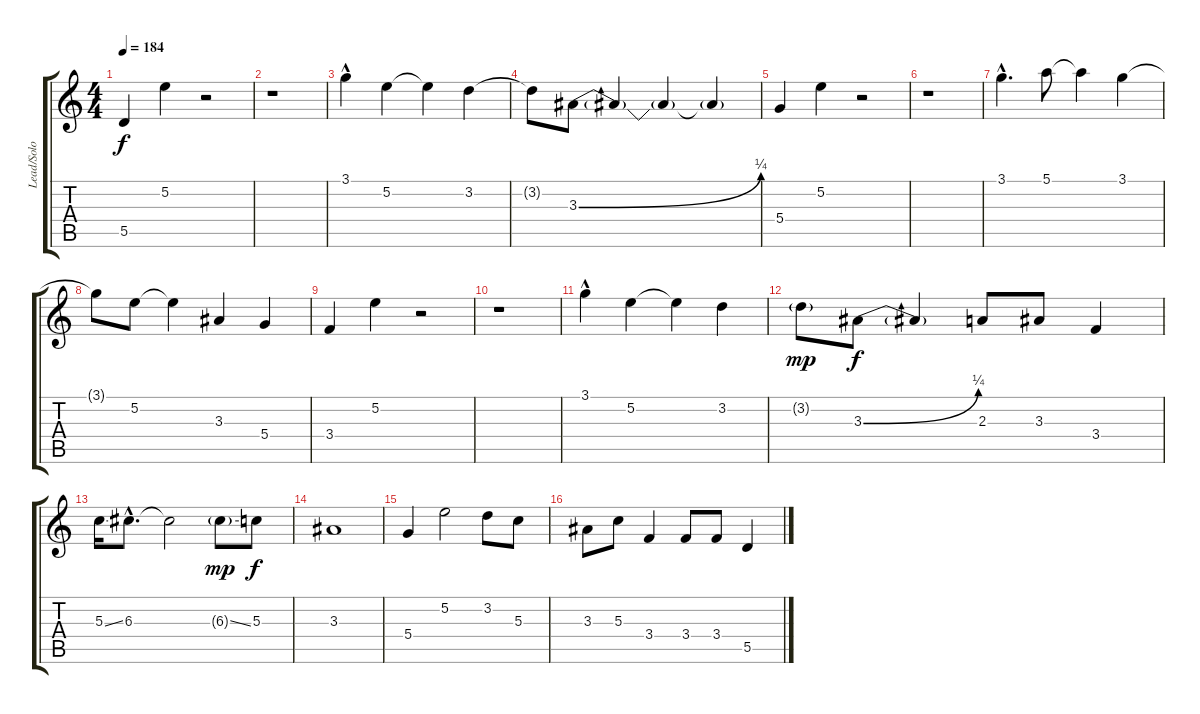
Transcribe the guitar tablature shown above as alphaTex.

\track ("Lead/Solo" "Lead/Solo") {instrument distortionguitar}
\staff {score tabs}
\tuning (E4 B3 G3 D3 A2 E2) {hide}
\ts (4 4)
\tempo 184
\clef g2
\ks c
5.5.4{dy f} 5.2.4 r.2 |
r.1 |
3.1{hac}.4 5.2.4 5.2{t}.4 3.2.4 |
3.2{t}.8 3.3{be (bend 0 0 60 1)}.8 3.3{t}.4 3.3{t}.4 3.3{t}.4 |
5.4.4 5.2.4 r.2 |
r.1 |
3.1{hac}.4{d} 5.1.8 5.1{t}.4 3.1.4 |
3.1{t}.8 5.2.8 5.2{t}.4 3.3.4 5.4.4 |
3.4.4 5.2.4 r.2 |
r.1 |
3.1{hac}.4 5.2.4 5.2{t}.4 3.2.4 |
3.2{g}.8{dy mp} 3.3{be (bend 0 0 60 1)}.8{dy f} 3.3{t}.4 2.3.8 3.3.8 3.4.4 |
5.3{ss}.16 6.3{hac}.8{d} 6.3{t}.2 6.3{ss g}.8{dy mp} 5.3.8{dy f} |
3.3.1 |
5.4.4 5.2.2 3.2.8 5.3.8 |
3.3.8 5.3.8 3.4.4 3.4.8 3.4.8 5.5.4
